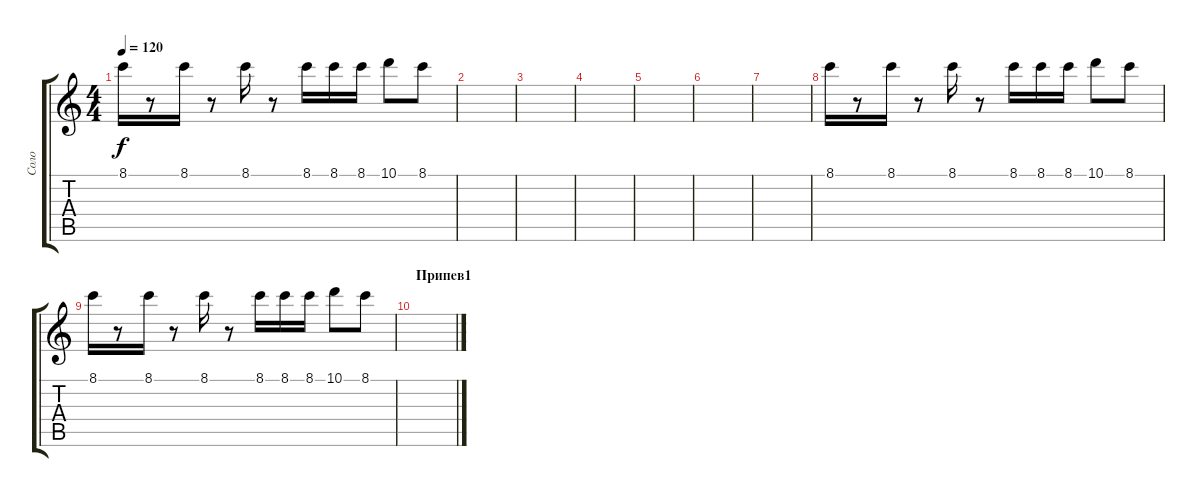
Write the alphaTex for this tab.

\track ("Соло" "Соло") {instrument distortionguitar}
\staff {score tabs}
\tuning (E4 B3 G3 D3 A2 E2) {hide}
\ts (4 4)
\tempo 120
\clef g2
\ks c
8.1.16{dy f} r.8 8.1.16 r.8 8.1.16 r.8 8.1.16 8.1.16 8.1.16 10.1.8 8.1.8 |
|
|
|
|
|
|
8.1.16 r.8 8.1.16 r.8 8.1.16 r.8 8.1.16 8.1.16 8.1.16 10.1.8 8.1.8 |
8.1.16 r.8 8.1.16 r.8 8.1.16 r.8 8.1.16 8.1.16 8.1.16 10.1.8 8.1.8 |
\section ("" "Припев1")
